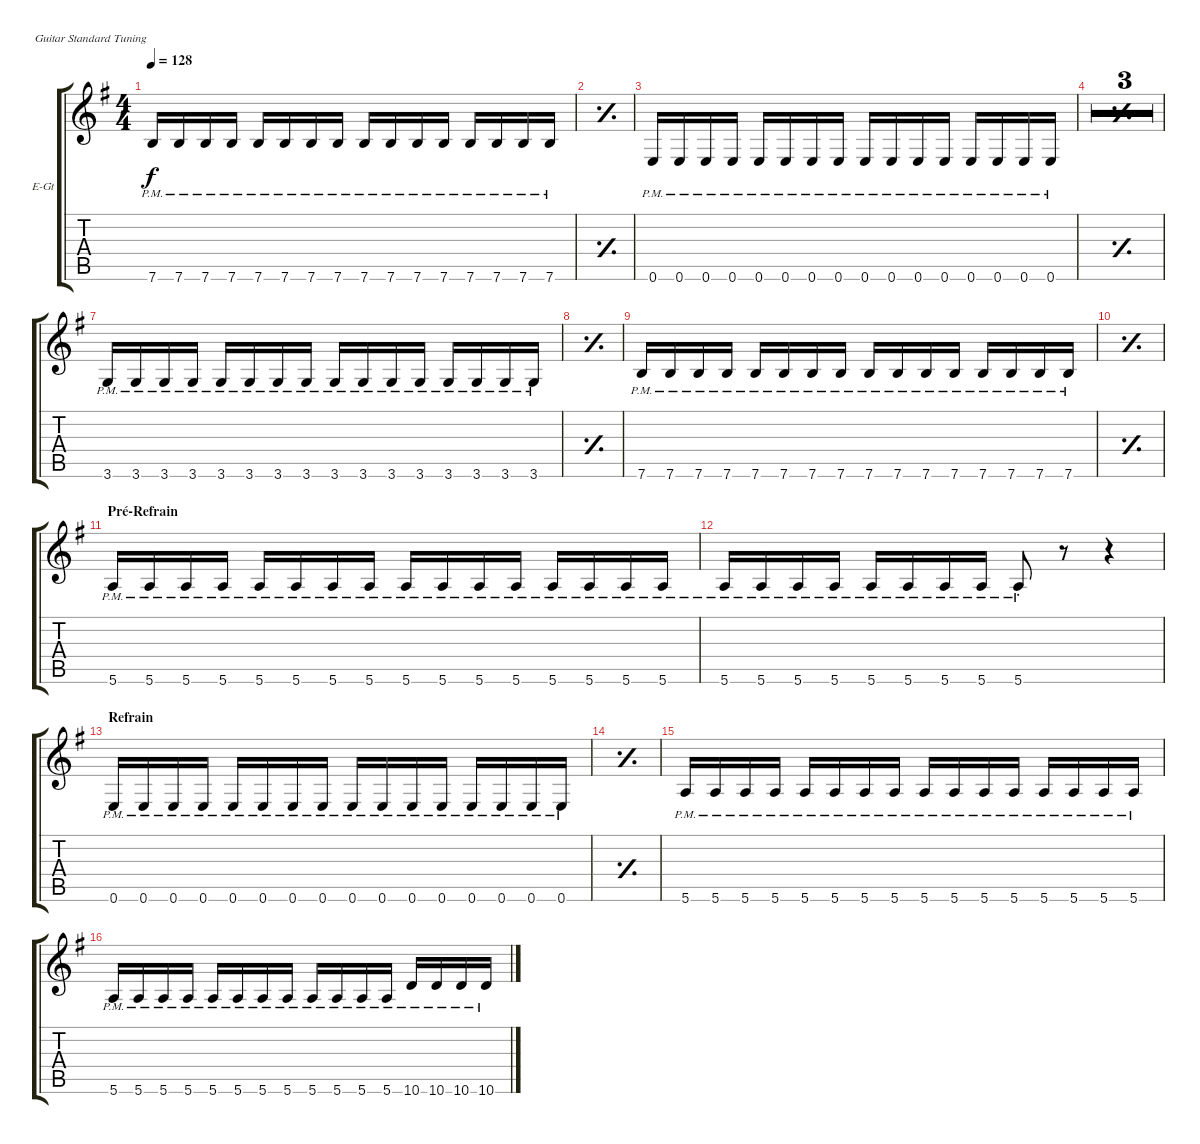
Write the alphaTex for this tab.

\bracketExtendMode groupsimilarinstruments
\firstSystemTrackNameOrientation horizontal
\otherSystemsTrackNameOrientation horizontal
\track ("Electric Guitar" "E-Gt") {multiBarRest instrument electricguitarmuted}
\staff {score tabs}
\tuning (E4 B3 G3 D3 A2 E2)
\ts (4 4)
\tempo 128
\clef g2
\ks eminor
7.6{pm}.16{dy f} 7.6{pm}.16 7.6{pm}.16 7.6{pm}.16 7.6{pm}.16 7.6{pm}.16 7.6{pm}.16 7.6{pm}.16 7.6{pm}.16 7.6{pm}.16 7.6{pm}.16 7.6{pm}.16 7.6{pm}.16 7.6{pm}.16 7.6{pm}.16 7.6{pm}.16 |
\simile simple
|
\simile none
0.6{pm}.16 0.6{pm}.16 0.6{pm}.16 0.6{pm}.16 0.6{pm}.16 0.6{pm}.16 0.6{pm}.16 0.6{pm}.16 0.6{pm}.16 0.6{pm}.16 0.6{pm}.16 0.6{pm}.16 0.6{pm}.16 0.6{pm}.16 0.6{pm}.16 0.6{pm}.16 |
\simile simple
|
|
|
\simile none
3.6{pm}.16 3.6{pm}.16 3.6{pm}.16 3.6{pm}.16 3.6{pm}.16 3.6{pm}.16 3.6{pm}.16 3.6{pm}.16 3.6{pm}.16 3.6{pm}.16 3.6{pm}.16 3.6{pm}.16 3.6{pm}.16 3.6{pm}.16 3.6{pm}.16 3.6{pm}.16 |
\simile simple
|
\simile none
7.6{pm}.16 7.6{pm}.16 7.6{pm}.16 7.6{pm}.16 7.6{pm}.16 7.6{pm}.16 7.6{pm}.16 7.6{pm}.16 7.6{pm}.16 7.6{pm}.16 7.6{pm}.16 7.6{pm}.16 7.6{pm}.16 7.6{pm}.16 7.6{pm}.16 7.6{pm}.16 |
\simile simple
|
\section ("" "Pré-Refrain")
\simile none
5.6{pm}.16 5.6{pm}.16 5.6{pm}.16 5.6{pm}.16 5.6{pm}.16 5.6{pm}.16 5.6{pm}.16 5.6{pm}.16 5.6{pm}.16 5.6{pm}.16 5.6{pm}.16 5.6{pm}.16 5.6{pm}.16 5.6{pm}.16 5.6{pm}.16 5.6{pm}.16 |
5.6{pm}.16 5.6{pm}.16 5.6{pm}.16 5.6{pm}.16 5.6{pm}.16 5.6{pm}.16 5.6{pm}.16 5.6{pm}.16 5.6{pm st}.8 r.8 r.4 |
\section ("" "Refrain")
0.6{pm}.16 0.6{pm}.16 0.6{pm}.16 0.6{pm}.16 0.6{pm}.16 0.6{pm}.16 0.6{pm}.16 0.6{pm}.16 0.6{pm}.16 0.6{pm}.16 0.6{pm}.16 0.6{pm}.16 0.6{pm}.16 0.6{pm}.16 0.6{pm}.16 0.6{pm}.16 |
\simile simple
|
\simile none
5.6{pm}.16 5.6{pm}.16 5.6{pm}.16 5.6{pm}.16 5.6{pm}.16 5.6{pm}.16 5.6{pm}.16 5.6{pm}.16 5.6{pm}.16 5.6{pm}.16 5.6{pm}.16 5.6{pm}.16 5.6{pm}.16 5.6{pm}.16 5.6{pm}.16 5.6{pm}.16 |
5.6{pm}.16 5.6{pm}.16 5.6{pm}.16 5.6{pm}.16 5.6{pm}.16 5.6{pm}.16 5.6{pm}.16 5.6{pm}.16 5.6{pm}.16 5.6{pm}.16 5.6{pm}.16 5.6{pm}.16 10.6{pm}.16 10.6{pm}.16 10.6{pm}.16 10.6{pm}.16
